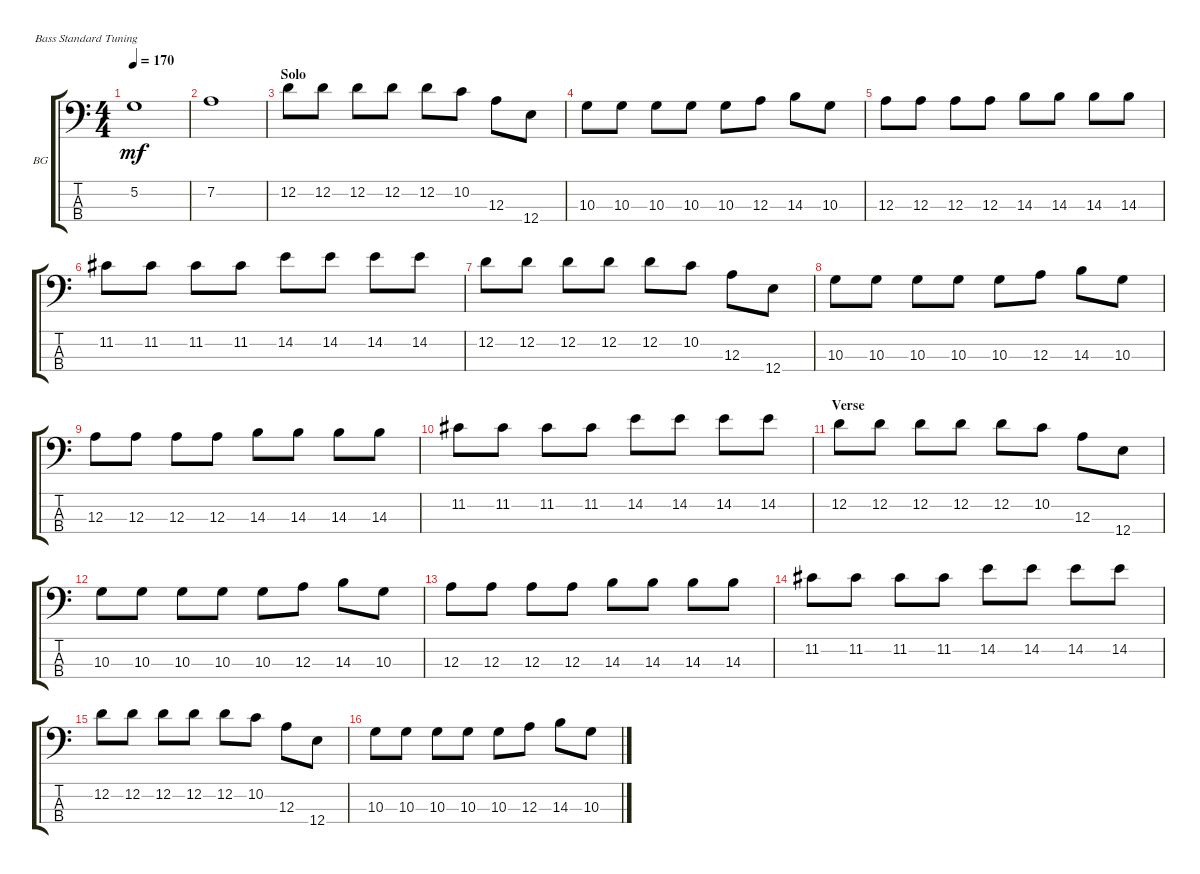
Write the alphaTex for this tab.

\defaultSystemsLayout 4
\bracketExtendMode groupsimilarinstruments
\firstSystemTrackNameOrientation horizontal
\otherSystemsTrackNameOrientation horizontal
\track ("Bass Guitar" "BG") {instrument acousticbass}
\staff {score tabs}
\tuning (G2 D2 A1 E1)
\ts (4 4)
\tempo 170
\clef f4
\ks c
5.2.1{dy mf} |
7.2.1 |
\section ("" "Solo")
12.2.8 12.2.8 12.2.8 12.2.8 12.2.8 10.2.8 12.3.8 12.4.8 |
10.3.8 10.3.8 10.3.8 10.3.8 10.3.8 12.3.8 14.3.8 10.3.8 |
12.3.8 12.3.8 12.3.8 12.3.8 14.3.8 14.3.8 14.3.8 14.3.8 |
11.2.8 11.2.8 11.2.8 11.2.8 14.2.8 14.2.8 14.2.8 14.2.8 |
12.2.8 12.2.8 12.2.8 12.2.8 12.2.8 10.2.8 12.3.8 12.4.8 |
10.3.8 10.3.8 10.3.8 10.3.8 10.3.8 12.3.8 14.3.8 10.3.8 |
12.3.8 12.3.8 12.3.8 12.3.8 14.3.8 14.3.8 14.3.8 14.3.8 |
11.2.8 11.2.8 11.2.8 11.2.8 14.2.8 14.2.8 14.2.8 14.2.8 |
\section ("" "Verse")
12.2.8 12.2.8 12.2.8 12.2.8 12.2.8 10.2.8 12.3.8 12.4.8 |
10.3.8 10.3.8 10.3.8 10.3.8 10.3.8 12.3.8 14.3.8 10.3.8 |
12.3.8 12.3.8 12.3.8 12.3.8 14.3.8 14.3.8 14.3.8 14.3.8 |
11.2.8 11.2.8 11.2.8 11.2.8 14.2.8 14.2.8 14.2.8 14.2.8 |
12.2.8 12.2.8 12.2.8 12.2.8 12.2.8 10.2.8 12.3.8 12.4.8 |
10.3.8 10.3.8 10.3.8 10.3.8 10.3.8 12.3.8 14.3.8 10.3.8
